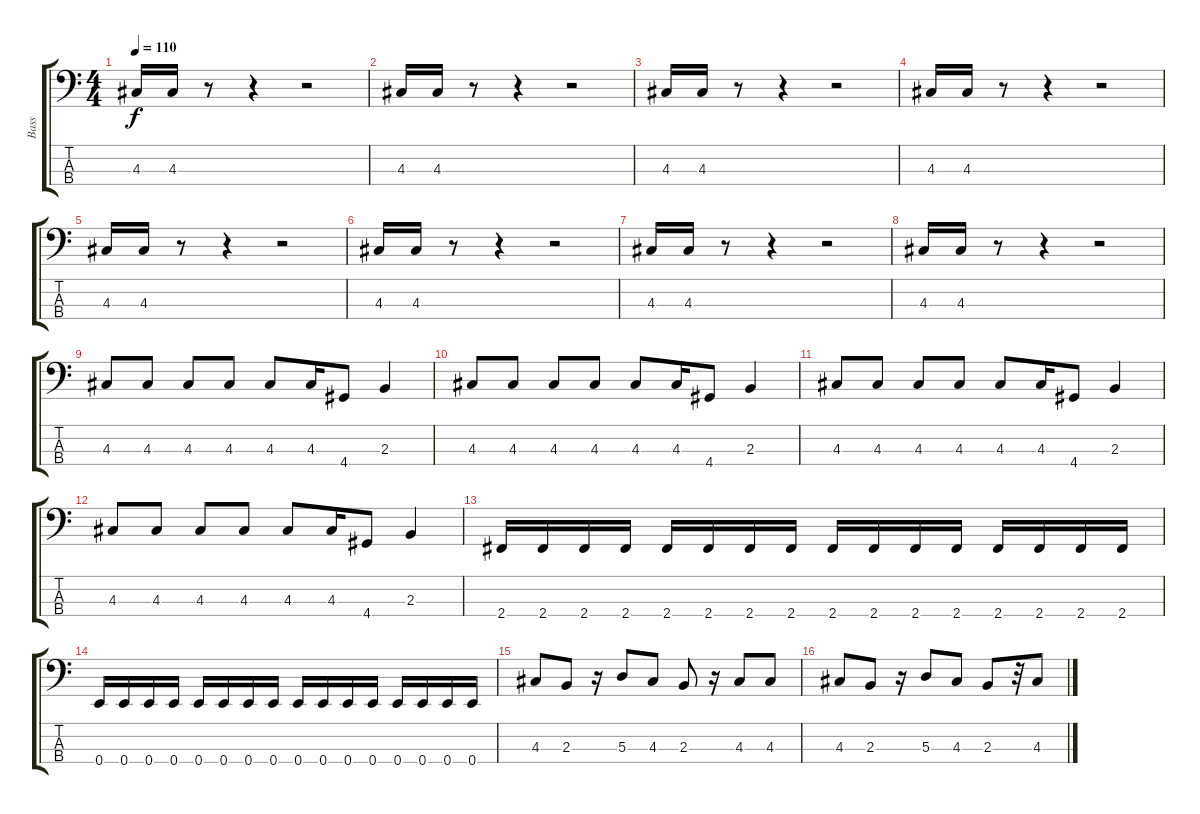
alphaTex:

\track ("Bass" "Bass") {instrument electricbassfinger}
\staff {score tabs}
\tuning (G2 D2 A1 E1) {hide}
\ts (4 4)
\tempo 110
\clef f4
\ks c
4.3.16{dy f instrument electricbassfinger} 4.3.16 r.8 r.4 r.2 |
4.3.16 4.3.16 r.8 r.4 r.2 |
4.3.16 4.3.16 r.8 r.4 r.2 |
4.3.16 4.3.16 r.8 r.4 r.2 |
4.3.16 4.3.16 r.8 r.4 r.2 |
4.3.16 4.3.16 r.8 r.4 r.2 |
4.3.16 4.3.16 r.8 r.4 r.2 |
4.3.16 4.3.16 r.8 r.4 r.2 |
4.3.8 4.3.8 4.3.8 4.3.8 4.3.8 4.3.16 4.4.8 2.3.4 |
4.3.8 4.3.8 4.3.8 4.3.8 4.3.8 4.3.16 4.4.8 2.3.4{txt ""} |
4.3.8 4.3.8 4.3.8 4.3.8 4.3.8 4.3.16 4.4.8 2.3.4 |
4.3.8 4.3.8 4.3.8 4.3.8 4.3.8 4.3.16 4.4.8 2.3.4 |
2.4.16 2.4.16 2.4.16 2.4.16 2.4.16 2.4.16 2.4.16 2.4.16 2.4.16 2.4.16 2.4.16 2.4.16 2.4.16 2.4.16 2.4.16 2.4.16 |
0.4.16 0.4.16 0.4.16 0.4.16 0.4.16 0.4.16 0.4.16 0.4.16 0.4.16 0.4.16 0.4.16 0.4.16 0.4.16 0.4.16 0.4.16 0.4.16 |
4.3.8 2.3.8 r.16 5.3.8 4.3.8 2.3.8 r.16 4.3.8 4.3.8 |
4.3.8 2.3.8 r.16 5.3.8 4.3.8 2.3.8 r.32 4.3.8
